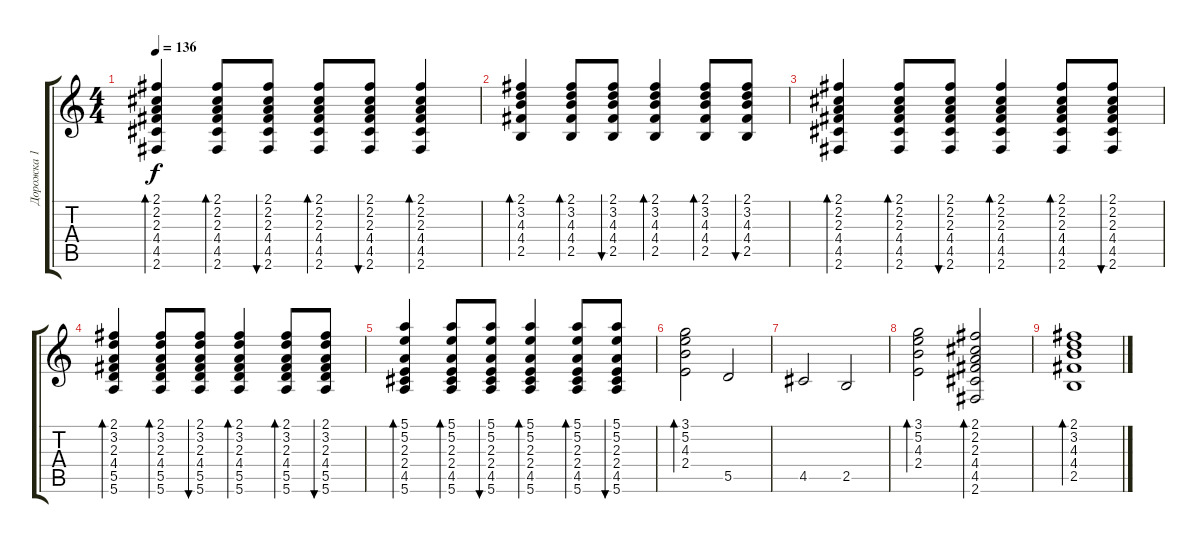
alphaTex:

\track ("Дорожка 1" "Дорожка 1") {instrument acousticguitarsteel}
\staff {score tabs}
\tuning (E4 B3 G3 D3 A2 E2) {hide}
\ts (4 4)
\tempo 136
\clef g2
\ks c
(2.1 2.2 2.3 4.4 4.5 2.6).4{bd 30 dy f} (2.1 2.2 2.3 4.4 4.5 2.6).8{bd 30} (2.1 2.2 2.3 4.4 4.5 2.6).8{bu 30} (2.1 2.2 2.3 4.4 4.5 2.6).8{bd 30} (2.1 2.2 2.3 4.4 4.5 2.6).8{bu 30} (2.1 2.2 2.3 4.4 4.5 2.6).4{bd 30} |
(2.1 3.2 4.3 4.4 2.5).4{bd 30} (2.1 3.2 4.3 4.4 2.5).8{bd 30} (2.1 3.2 4.3 4.4 2.5).8{bu 30} (2.1 3.2 4.3 4.4 2.5).4{bd 30} (2.1 3.2 4.3 4.4 2.5).8{bd 30} (2.1 3.2 4.3 4.4 2.5).8{bu 30} |
(2.1 2.2 2.3 4.4 4.5 2.6).4{bd 30} (2.1 2.2 2.3 4.4 4.5 2.6).8{bd 30} (2.1 2.2 2.3 4.4 4.5 2.6).8{bu 30} (2.1 2.2 2.3 4.4 4.5 2.6).4{bd 30} (2.1 2.2 2.3 4.4 4.5 2.6).8{bd 30} (2.1 2.2 2.3 4.4 4.5 2.6).8{bu 30} |
(2.1 3.2 2.3 4.4 5.5 5.6).4{bd 30} (2.1 3.2 2.3 4.4 5.5 5.6).8{bd 30} (2.1 3.2 2.3 4.4 5.5 5.6).8{bu 30} (2.1 3.2 2.3 4.4 5.5 5.6).4{bd 30} (2.1 3.2 2.3 4.4 5.5 5.6).8{bd 30} (2.1 3.2 2.3 4.4 5.5 5.6).8{bu 30} |
(5.1 5.2 2.3 2.4 4.5 5.6).4{bd 30} (5.1 5.2 2.3 2.4 4.5 5.6).8{bd 30} (5.1 5.2 2.3 2.4 4.5 5.6).8{bu 30} (5.1 5.2 2.3 2.4 4.5 5.6).4{bd 30} (5.1 5.2 2.3 2.4 4.5 5.6).8{bd 30} (5.1 5.2 2.3 2.4 4.5 5.6).8{bu 30} |
(3.1 5.2 4.3 2.4).2{bd 60} 5.5.2 |
4.5.2 2.5.2 |
(3.1 5.2 4.3 2.4).2{bd 60} (2.1 2.2 2.3 4.4 4.5 2.6).2{bd 60} |
(2.1 3.2 4.3 4.4 2.5).1{bd 60}
